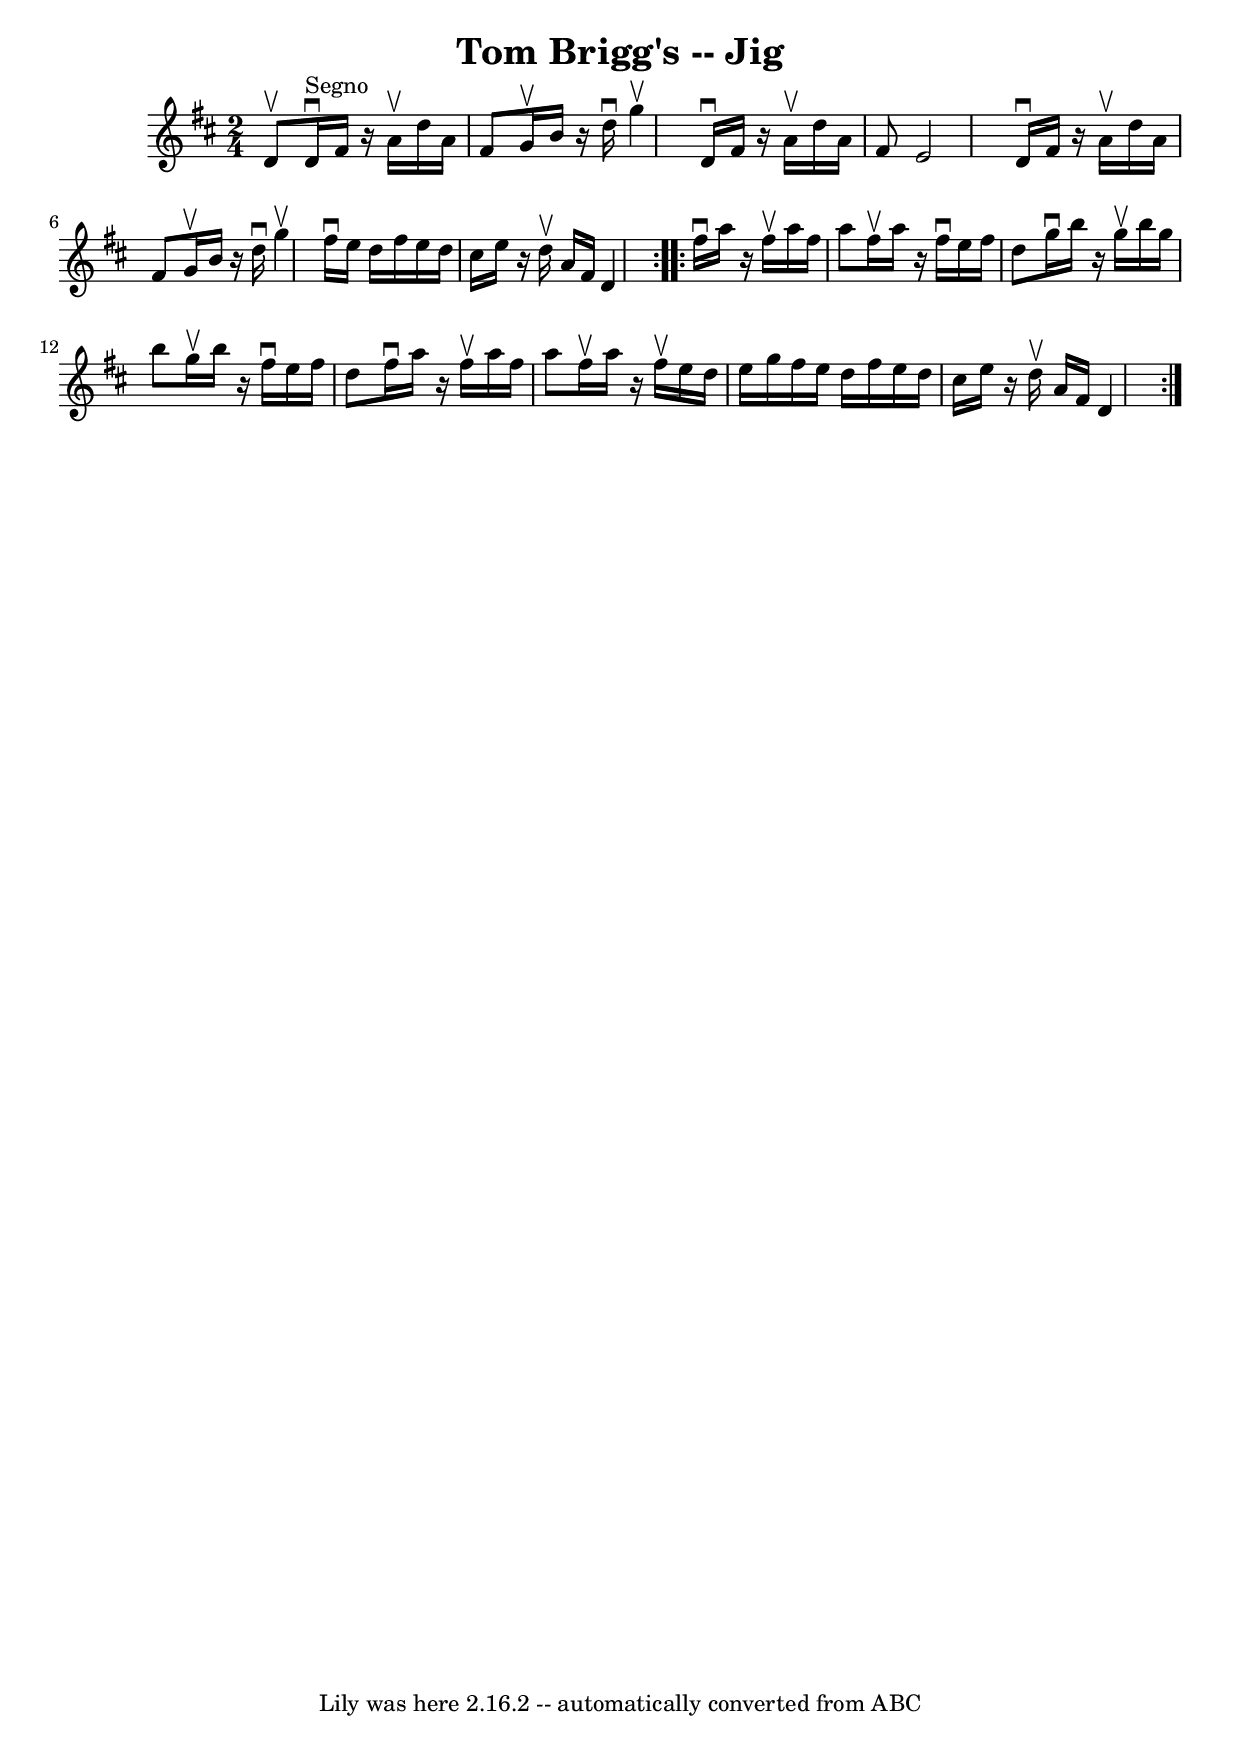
\version "2.7.40"
\include "Mammoth.ily"
\header {
	%% book = "Ryan's Mammoth Collection"
	crossRefNumber = "1"
	footnotes = "\\\\113 635"
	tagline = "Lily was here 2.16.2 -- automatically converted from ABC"
	title = "Tom Brigg's -- Jig"
}
voicedefault =  {


\repeat volta 2 {
\time 2/4 
\key d \major d'8^\upbow   |
 d'16^"Segno"^\downbow   
fis'16    r16 a'16^\upbow d''16 a'16 fis'8    |
 g'16^\upbow  
 b'16    r16 d''16^\downbow g''4^\upbow   |
 d'16^\downbow   
fis'16    r16 a'16^\upbow d''16 a'16 fis'8    |
 e'2    
|
 d'16^\downbow fis'16    r16 a'16^\upbow d''16 a'16    
fis'8    |
 g'16^\upbow b'16    r16 d''16^\downbow g''4^\upbow   
|
 fis''16^\downbow e''16 d''16 fis''16 e''16 d''16    
cis''16 e''16    |
   r16 d''16^\upbow a'16 fis'16 d'4    }   
  \repeat volta 2 { fis''16^\downbow a''16    r16 fis''16^\upbow a''16  
 fis''16 a''8    |
 fis''16^\upbow a''16    r16 fis''16 
^\downbow e''16 fis''16 d''8    |
 g''16^\downbow b''16    
r16 g''16^\upbow b''16 g''16 b''8    |
 g''16^\upbow b''16  
  r16 fis''16^\downbow e''16 fis''16 d''8  |
 fis''16 
^\downbow a''16    r16 fis''16^\upbow a''16 fis''16 a''8    |
 
 fis''16^\upbow a''16    r16 fis''16^\upbow e''16 d''16 e''16    
g''16    |
 fis''16 e''16 d''16 fis''16 e''16 d''16    
cis''16 e''16    |
   r16 d''16^\upbow a'16 fis'16 d'4        
}   
}

\score{
    <<

	\context Staff="default"
	{
	    \voicedefault 
	}

    >>
	\layout {
	}
	\midi {}
}
